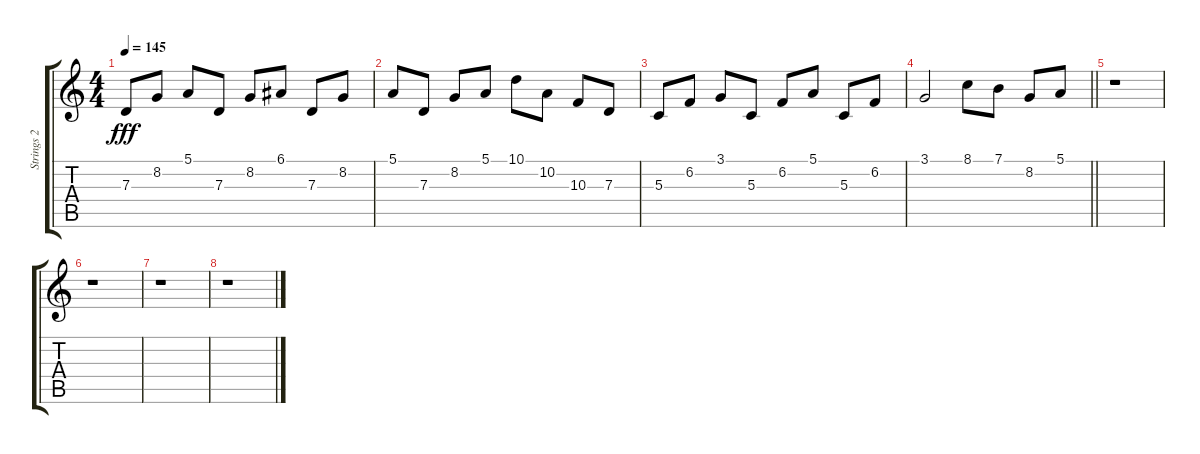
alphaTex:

\track ("Strings 2" "Strings 2") {instrument stringensemble1}
\staff {score tabs}
\tuning (E4 B3 G3 D3 A2 E2) {hide}
\ts (4 4)
\tempo 145
\clef g2
\ks c
7.3.8{dy fff} 8.2.8 5.1.8 7.3.8 8.2.8 6.1.8 7.3.8 8.2.8 |
5.1.8 7.3.8 8.2.8 5.1.8 10.1.8 10.2.8 10.3.8 7.3.8 |
5.3.8 6.2.8 3.1.8 5.3.8 6.2.8 5.1.8 5.3.8 6.2.8 |
\barLineRight lightlight
3.1.2 8.1.8 7.1.8 8.2.8 5.1.8 |
r.1 |
r.1 |
r.1 |
r.1
